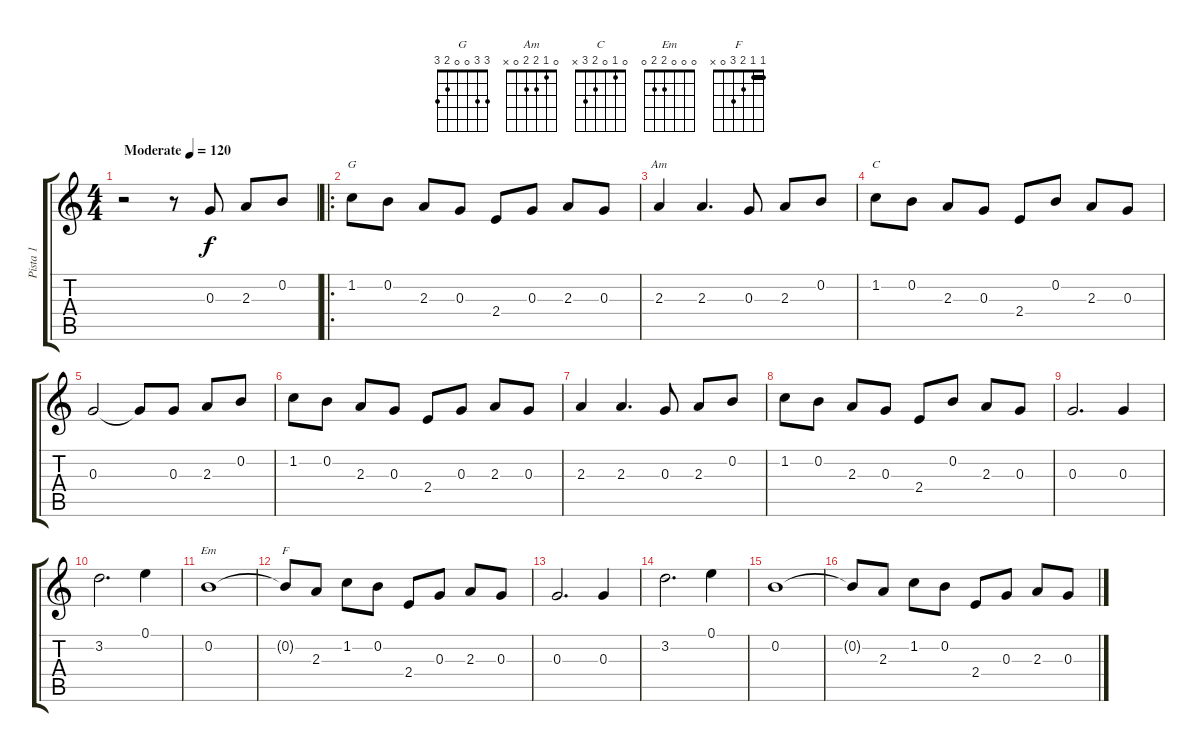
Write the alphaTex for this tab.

\track ("Pista 1" "Pista 1") {instrument acousticguitarsteel}
\staff {score tabs}
\tuning (E4 B3 G3 D3 A2 E2) {hide}
\chord ("G" 3 3 0 0 2 3)
\chord ("Am" 0 1 2 2 0 x)
\chord ("C" 0 1 0 2 3 x)
\chord ("Em" 0 0 0 2 2 0)
\chord ("F" 1 1 2 3 0 x) {barre 1}
\ts (4 4)
\tempo (120 "Moderate")
\clef g2
\ks c
r.2{dy f instrument acousticguitarsteel} r.8 0.3.8 2.3.8 0.2.8 |
\ro
1.2.8{ch "G"} 0.2.8 2.3.8 0.3.8 2.4.8 0.3.8 2.3.8 0.3.8 |
2.3.4{ch "Am"} 2.3.4{d} 0.3.8 2.3.8 0.2.8 |
1.2.8{ch "C"} 0.2.8 2.3.8 0.3.8 2.4.8 0.2.8 2.3.8 0.3.8 |
0.3.2 0.3{t}.8 0.3.8 2.3.8 0.2.8 |
1.2.8 0.2.8 2.3.8 0.3.8 2.4.8 0.3.8 2.3.8 0.3.8 |
2.3.4 2.3.4{d} 0.3.8 2.3.8 0.2.8 |
1.2.8 0.2.8 2.3.8 0.3.8 2.4.8 0.2.8 2.3.8 0.3.8 |
0.3.2{d} 0.3.4 |
3.2.2{d} 0.1.4 |
0.2.1{ch "Em"} |
0.2{t}.8{ch "F"} 2.3.8 1.2.8 0.2.8 2.4.8 0.3.8 2.3.8 0.3.8 |
0.3.2{d} 0.3.4 |
3.2.2{d} 0.1.4 |
0.2.1 |
0.2{t}.8 2.3.8 1.2.8 0.2.8 2.4.8 0.3.8 2.3.8 0.3.8
